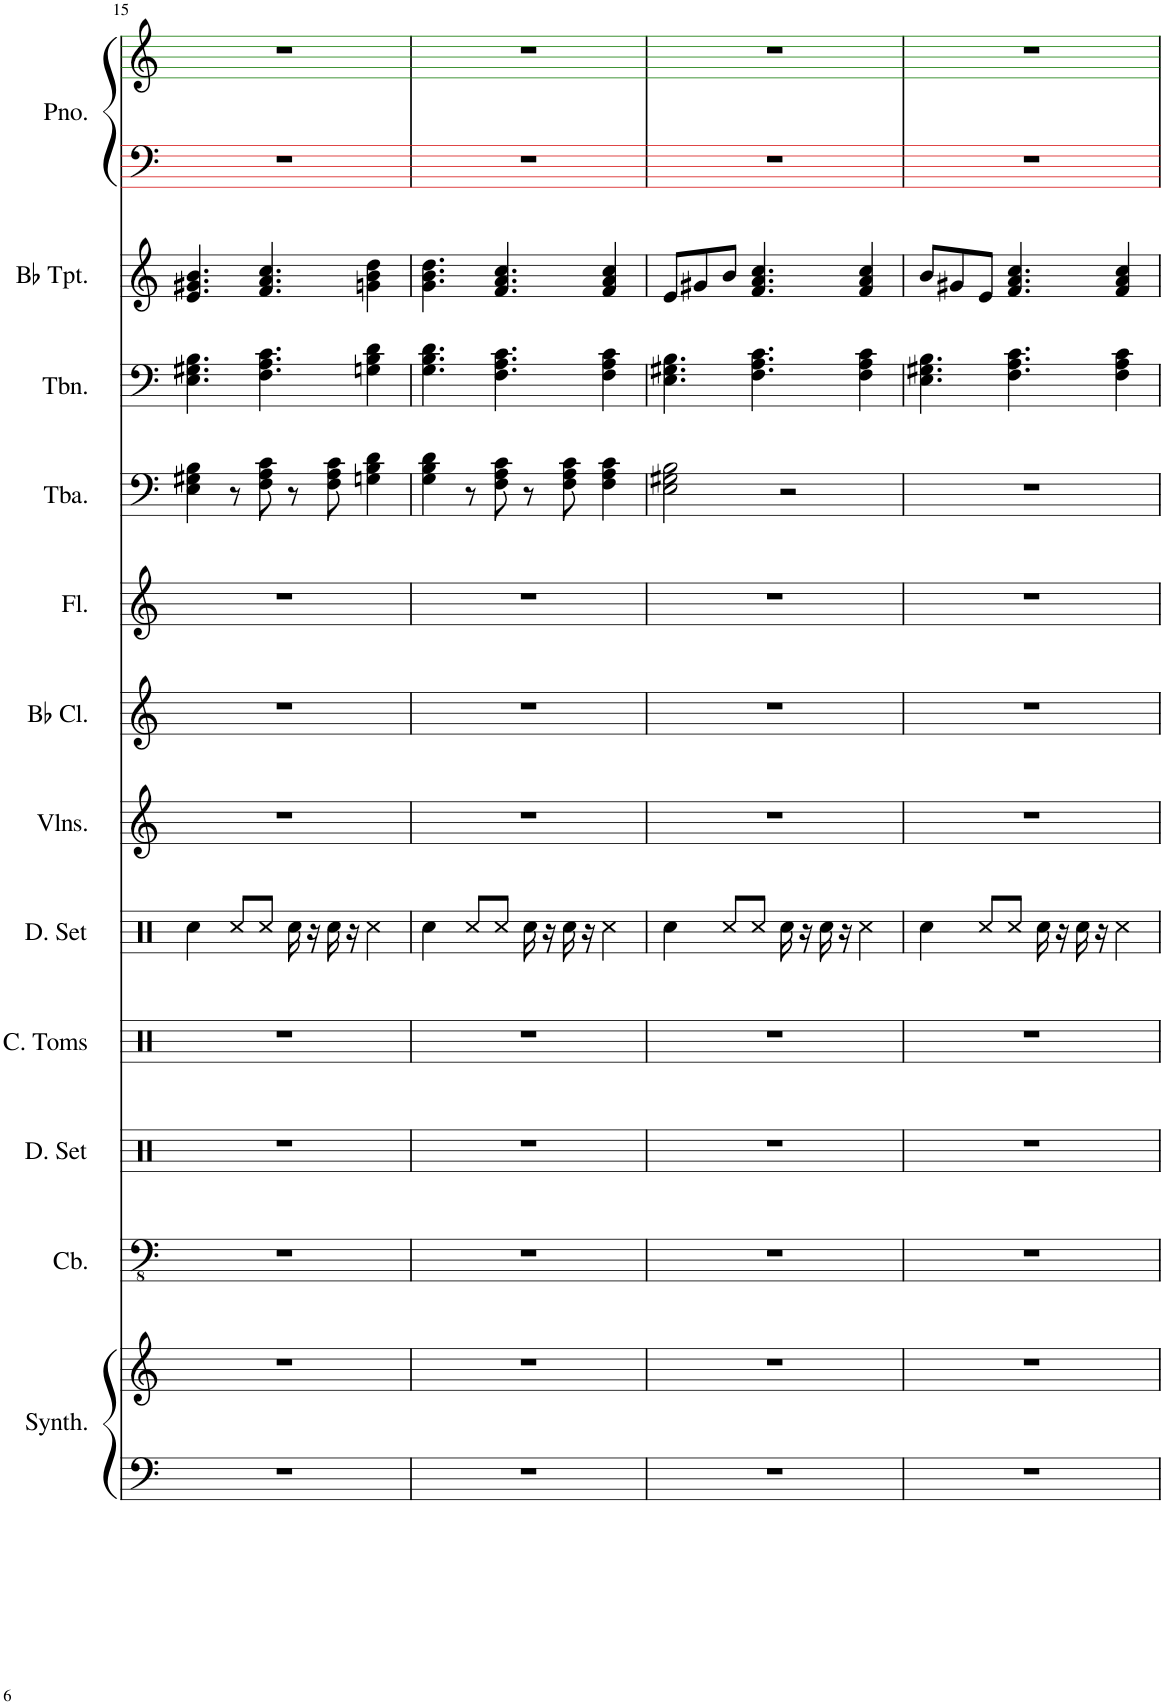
**kern	**kern	**kern	**kern	**kern	**kern	**kern	**kern	**kern	**kern	**kern	**kern	**kern	**kern
*part12	*part12	*part11	*part10	*part9	*part8	*part7	*part6	*part5	*part4	*part3	*part2	*part1	*part1
*staff14	*staff13	*staff12	*staff11	*staff10	*staff9	*staff8	*staff7	*staff6	*staff5	*staff4	*staff3	*staff2	*staff1
*I"Echoes Synthesizer	*	*I"Contrabass	*I"Drumset	*I"Concert Toms	*I"Drumset	*I"Violins	*I"Bb Clarinet	*I"Flute	*I"Tuba	*I"Trombone	*I"Bb Trumpet	*I"Piano	*
*I'Synth.	*	*I'Cb.	*I'D. Set	*I'C. Toms	*I'D. Set	*I'Vlns.	*I'Bb Cl.	*I'Fl.	*I'Tba.	*I'Tbn.	*I'Bb Tpt.	*I'Pno.	*
!!LO:PB:g=z
*clefF4	*clefG2	*clefFv4	*clefX	*clefX	*clefX	*clefG2	*clefG2	*clefG2	*clefF4	*clefF4	*clefG2	*clefF4	*clefG2
*	*	*ITrd7c12	*	*	*	*	*ITrd1c2	*	*	*	*ITrd1c2	*	*
*k[]	*k[]	*k[]	*k[]	*k[]	*k[]	*k[]	*k[]	*k[]	*k[]	*k[]	*k[]	*k[]	*k[]
*M4/4	*M4/4	*M4/4	*M4/4	*M4/4	*M4/4	*M4/4	*M4/4	*M4/4	*M4/4	*M4/4	*M4/4	*M4/4	*M4/4
=15	=15	=15	=15	=15	=15	=15	=15	=15	=15	=15	=15	=15	=15
1r	1r	1r	1r	1r	4Rcc\	1r	1r	1r	4E\ 4G#X\ 4B\	4.E\ 4.G#X\ 4.B\	4.e/ 4.g#X/ 4.b/	1r	1r
.	.	.	.	.	8Rcc/L	.	.	.	8r	.	.	.	.
.	.	.	.	.	8Rcc/J	.	.	.	8F\ 8A\ 8c\	4.F\ 4.A\ 4.c\	4.f/ 4.a/ 4.cc/	.	.
.	.	.	.	.	16Rcc\	.	.	.	8r	.	.	.	.
.	.	.	.	.	16r	.	.	.	.	.	.	.	.
.	.	.	.	.	16Rcc\	.	.	.	8F\ 8A\ 8c\	.	.	.	.
.	.	.	.	.	16r	.	.	.	.	.	.	.	.
.	.	.	.	.	4Rcc\	.	.	.	4Gn\ 4B\ 4d\	4Gn\ 4B\ 4d\	4gn\ 4b\ 4dd\	.	.
=16	=16	=16	=16	=16	=16	=16	=16	=16	=16	=16	=16	=16	=16
1r	1r	1r	1r	1r	4Rcc\	1r	1r	1r	4G\ 4B\ 4d\	4.G\ 4.B\ 4.d\	4.g\ 4.b\ 4.dd\	1r	1r
.	.	.	.	.	8Rcc/L	.	.	.	8r	.	.	.	.
.	.	.	.	.	8Rcc/J	.	.	.	8F\ 8A\ 8c\	4.F\ 4.A\ 4.c\	4.f/ 4.a/ 4.cc/	.	.
.	.	.	.	.	16Rcc\	.	.	.	8r	.	.	.	.
.	.	.	.	.	16r	.	.	.	.	.	.	.	.
.	.	.	.	.	16Rcc\	.	.	.	8F\ 8A\ 8c\	.	.	.	.
.	.	.	.	.	16r	.	.	.	.	.	.	.	.
.	.	.	.	.	4Rcc\	.	.	.	4F\ 4A\ 4c\	4F\ 4A\ 4c\	4f/ 4a/ 4cc/	.	.
=17	=17	=17	=17	=17	=17	=17	=17	=17	=17	=17	=17	=17	=17
1r	1r	1r	1r	1r	4Rcc\	1r	1r	1r	2E\ 2G#X\ 2B\	4.E\ 4.G#X\ 4.B\	8e/L	1r	1r
.	.	.	.	.	.	.	.	.	.	.	8g#X/	.	.
.	.	.	.	.	8Rcc/L	.	.	.	.	.	8b/J	.	.
.	.	.	.	.	8Rcc/J	.	.	.	.	4.F\ 4.A\ 4.c\	4.f/ 4.a/ 4.cc/	.	.
.	.	.	.	.	16Rcc\	.	.	.	2r	.	.	.	.
.	.	.	.	.	16r	.	.	.	.	.	.	.	.
.	.	.	.	.	16Rcc\	.	.	.	.	.	.	.	.
.	.	.	.	.	16r	.	.	.	.	.	.	.	.
.	.	.	.	.	4Rcc\	.	.	.	.	4F\ 4A\ 4c\	4f/ 4a/ 4cc/	.	.
=18	=18	=18	=18	=18	=18	=18	=18	=18	=18	=18	=18	=18	=18
1r	1r	1r	1r	1r	4Rcc\	1r	1r	1r	1r	4.E\ 4.G#X\ 4.B\	8b/L	1r	1r
.	.	.	.	.	.	.	.	.	.	.	8g#X/	.	.
.	.	.	.	.	8Rcc/L	.	.	.	.	.	8e/J	.	.
.	.	.	.	.	8Rcc/J	.	.	.	.	4.F\ 4.A\ 4.c\	4.f/ 4.a/ 4.cc/	.	.
.	.	.	.	.	16Rcc\	.	.	.	.	.	.	.	.
.	.	.	.	.	16r	.	.	.	.	.	.	.	.
.	.	.	.	.	16Rcc\	.	.	.	.	.	.	.	.
.	.	.	.	.	16r	.	.	.	.	.	.	.	.
.	.	.	.	.	4Rcc\	.	.	.	.	4F\ 4A\ 4c\	4f/ 4a/ 4cc/	.	.
=	=	=	=	=	=	=	=	=	=	=	=	=	=
*-	*-	*-	*-	*-	*-	*-	*-	*-	*-	*-	*-	*-	*-
